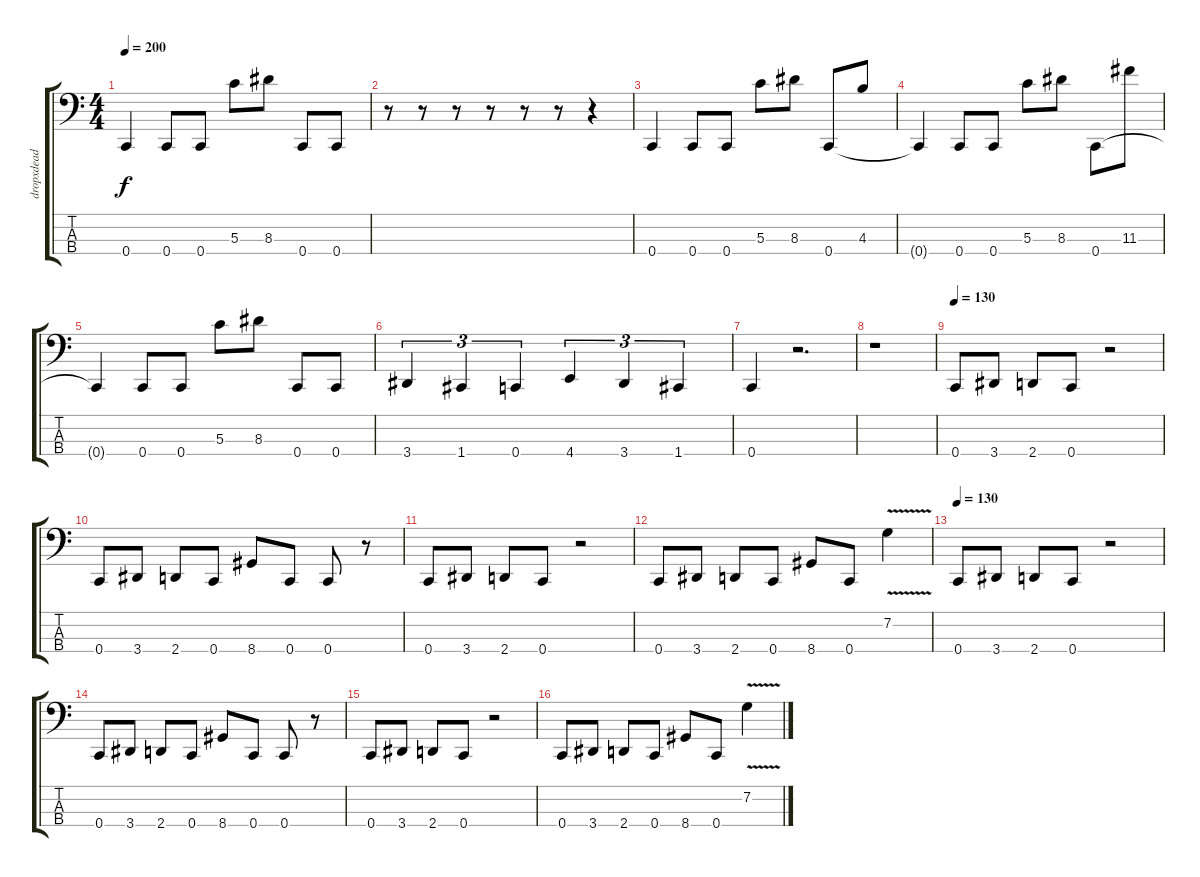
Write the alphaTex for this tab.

\track ("dropxdead" "dropxdead") {instrument electricbassfinger}
\staff {score tabs}
\tuning (F2 C2 G2 C1) {hide}
\ts (4 4)
\tempo 200
\clef f4
\ks c
0.4{t}.4{dy f} 0.4.8 0.4.8 5.3.8 8.3.8 0.4.8 0.4.8 |
r.8 r.8 r.8 r.8 r.8 r.8 r.4 |
0.4.4 0.4.8 0.4.8 5.3.8 8.3.8 0.4.8 4.3.8 |
0.4{t}.4 0.4.8 0.4.8 5.3.8 8.3.8 0.4.8 11.3.8 |
0.4{t}.4 0.4.8 0.4.8 5.3.8 8.3.8 0.4.8 0.4.8 |
3.4.4{tu (3 2)} 1.4.4{tu (3 2)} 0.4.4{tu (3 2)} 4.4.4{tu (3 2)} 3.4.4{tu (3 2)} 1.4.4{tu (3 2)} |
0.4.4 r.2{d} |
r.1 |
\tempo 130
0.4.8 3.4.8 2.4.8 0.4.8 r.2 |
0.4.8 3.4.8 2.4.8 0.4.8 8.4.8 0.4.8 0.4.8 r.8 |
0.4.8 3.4.8 2.4.8 0.4.8 r.2 |
0.4.8 3.4.8 2.4.8 0.4.8 8.4.8 0.4.8 7.2{v}.4 |
\tempo 130
0.4.8 3.4.8 2.4.8 0.4.8 r.2 |
0.4.8 3.4.8 2.4.8 0.4.8 8.4.8 0.4.8 0.4.8 r.8 |
0.4.8 3.4.8 2.4.8 0.4.8 r.2 |
0.4.8 3.4.8 2.4.8 0.4.8 8.4.8 0.4.8 7.2{v}.4
